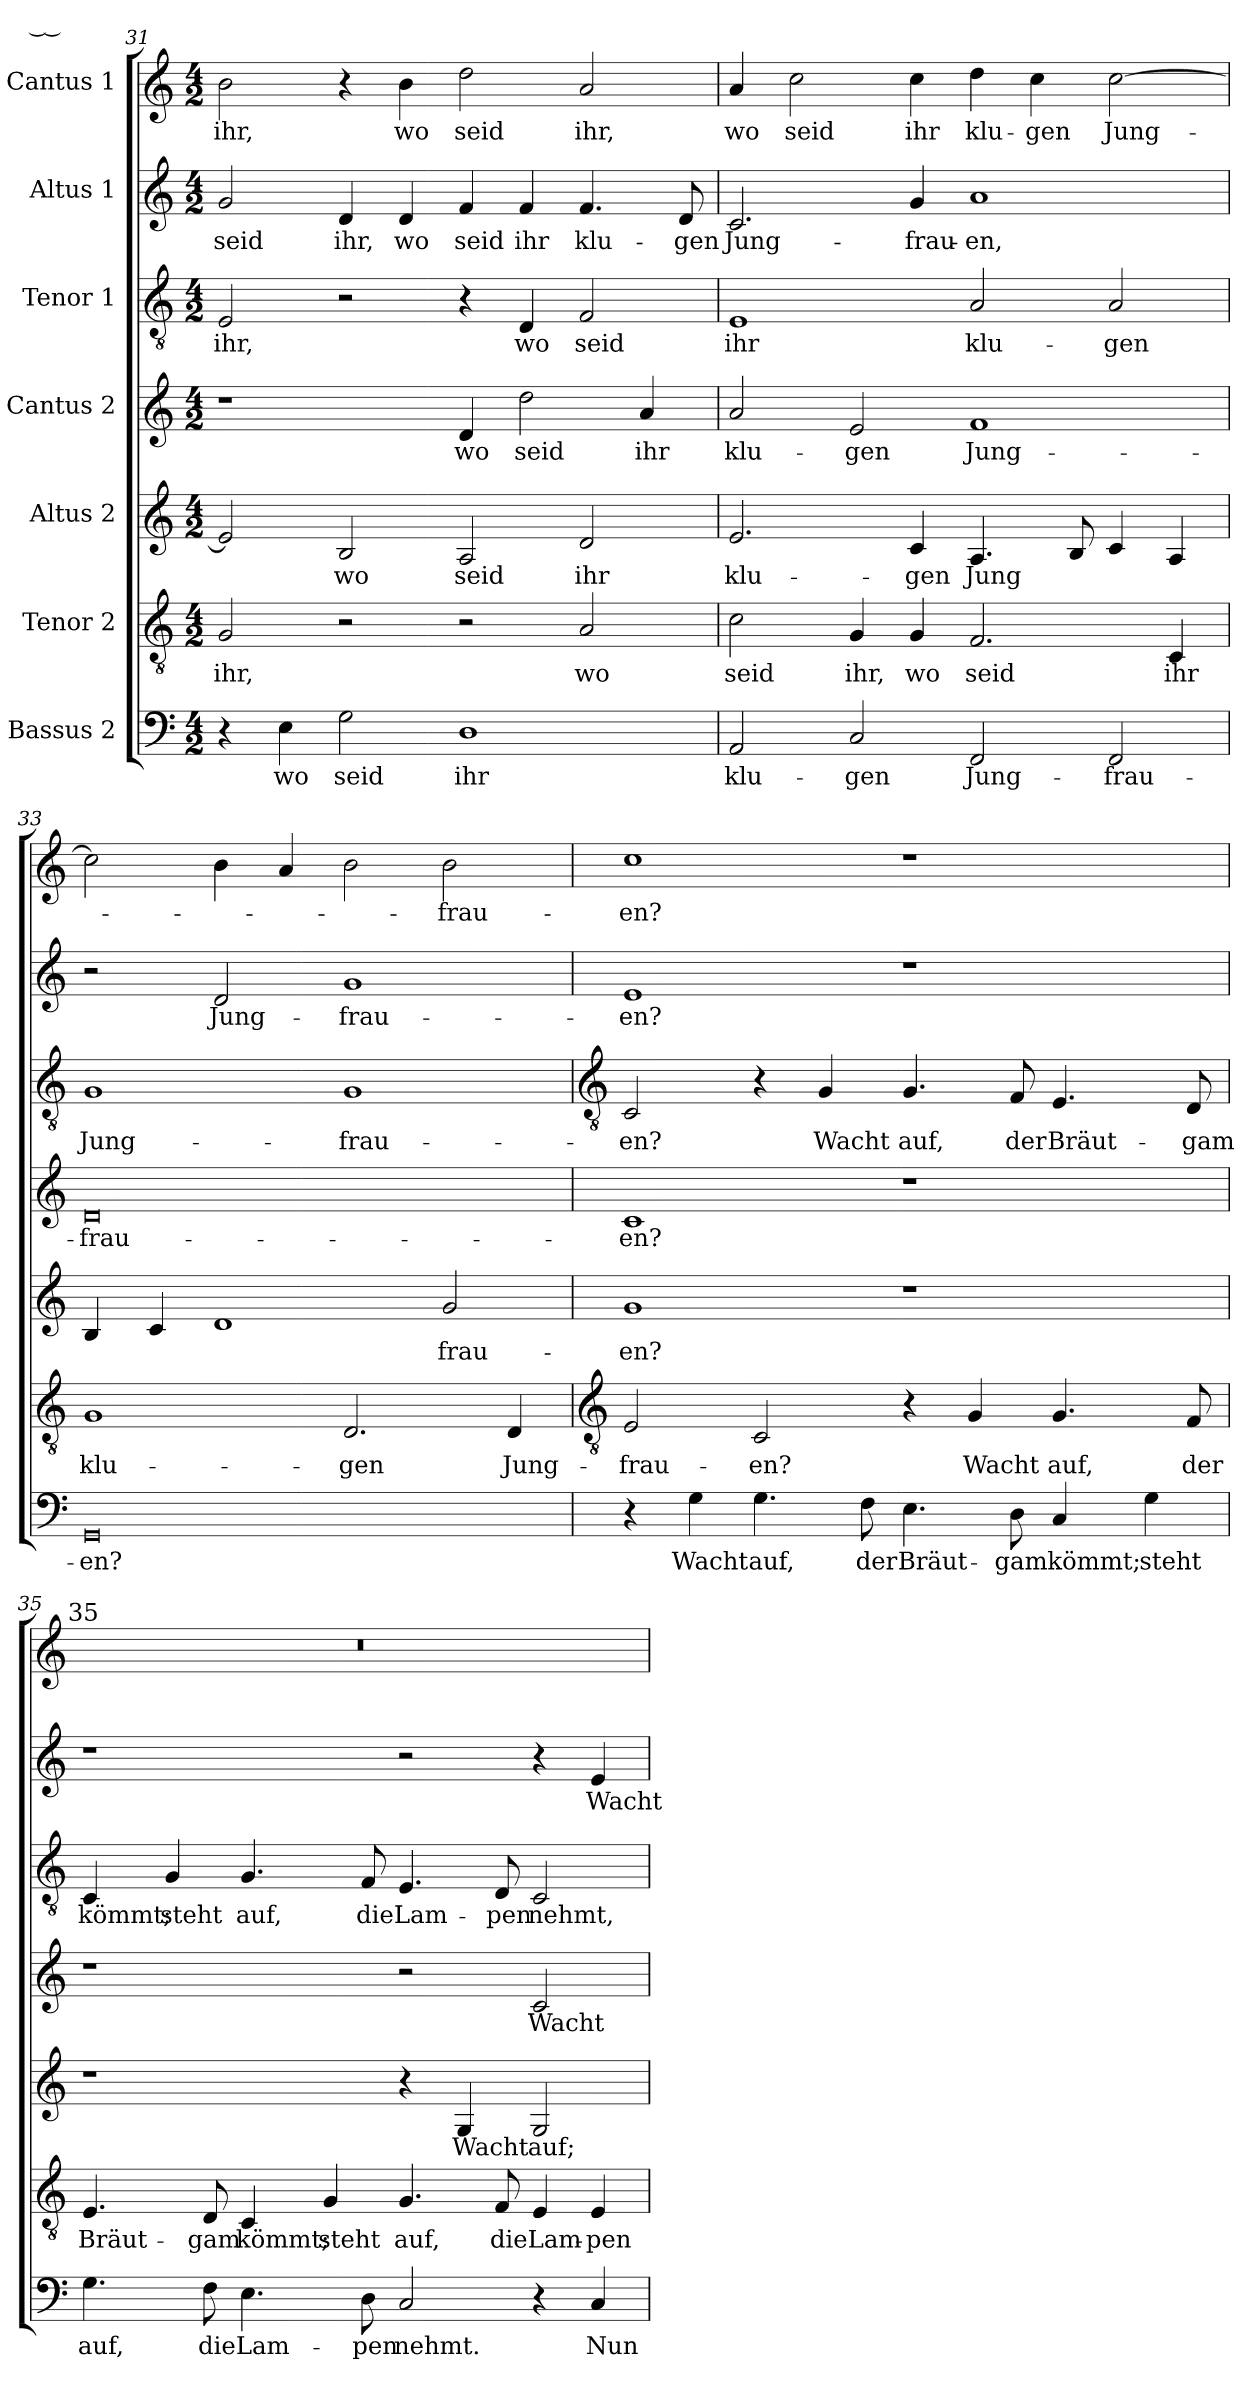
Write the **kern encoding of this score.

**kern	**text	**kern	**text	**kern	**text	**kern	**text	**kern	**text	**kern	**text	**kern	**text
*part7	*part7	*part6	*part6	*part5	*part5	*part4	*part4	*part3	*part3	*part2	*part2	*part1	*part1
*staff7	*staff7	*staff6	*staff6	*staff5	*staff5	*staff4	*staff4	*staff3	*staff3	*staff2	*staff2	*staff1	*staff1
*I"Bassus 2	*	*I"Tenor 2	*	*I"Altus 2	*	*I"Cantus 2	*	*I"Tenor 1	*	*I"Altus 1	*	*I"Cantus 1	*
!!LO:LB:g=z
*clefF4	*	*clefGv2	*	*clefG2	*	*clefG2	*	*clefGv2	*	*clefG2	*	*clefG2	*
*k[]	*	*k[]	*	*k[]	*	*k[]	*	*k[]	*	*k[]	*	*k[]	*
*C:	*	*C:	*	*C:	*	*C:	*	*C:	*	*C:	*	*C:	*
*M4/2	*	*M4/2	*	*M4/2	*	*M4/2	*	*M4/2	*	*M4/2	*	*M4/2	*
=31	=31	=31	=31	=31	=31	=31	=31	=31	=31	=31	=31	=31	=31
!	!	!	!LO:LY:b	!	!LO:LY:b	!	!	!	!LO:LY:b	!	!LO:LY:b	!	!LO:LY:b
4r	.	2G	ihr,	2e]	___	1r	.	2E	ihr,	2g	seid	2b	ihr,
!	!LO:LY:b	!	!	!	!	!	!	!	!	!	!	!	!
4E	wo	.	.	.	.	.	.	.	.	.	.	.	.
!	!LO:LY:b	!	!	!	!LO:LY:b	!	!	!	!	!	!LO:LY:b	!	!
2G	seid	2r	.	2B	wo	.	.	2r	.	4d	ihr,	4r	.
!	!	!	!	!	!	!	!	!	!	!	!LO:LY:b	!	!LO:LY:b
.	.	.	.	.	.	.	.	.	.	4d	wo	4b	wo
!	!LO:LY:b	!	!	!	!LO:LY:b	!	!LO:LY:b	!	!	!	!LO:LY:b	!	!LO:LY:b
1D	ihr	2r	.	2A	seid	4d	wo	4r	.	4f	seid	2dd	seid
!	!	!	!	!	!	!	!LO:LY:b	!	!LO:LY:b	!	!LO:LY:b	!	!
.	.	.	.	.	.	2dd	seid	4D	wo	4f	ihr	.	.
!	!	!	!LO:LY:b	!	!LO:LY:b	!	!	!	!LO:LY:b	!	!LO:LY:b	!	!LO:LY:b
.	.	2A	wo	2d	ihr	.	.	2F	seid	4.f	klu-	2a	ihr,
!	!	!	!	!	!	!	!LO:LY:b	!	!	!	!	!	!
.	.	.	.	.	.	4a	ihr	.	.	.	.	.	.
!	!	!	!	!	!	!	!	!	!	!	!LO:LY:b	!	!
.	.	.	.	.	.	.	.	.	.	8d	-gen	.	.
=32	=32	=32	=32	=32	=32	=32	=32	=32	=32	=32	=32	=32	=32
!	!LO:LY:b	!	!LO:LY:b	!	!LO:LY:b	!	!LO:LY:b	!	!LO:LY:b	!	!LO:LY:b	!	!LO:LY:b
2AA	klu-	2c	seid	2.e	klu-	2a	klu-	1E	ihr	2.c	Jung-	4a	wo
!	!	!	!	!	!	!	!	!	!	!	!	!	!LO:LY:b
.	.	.	.	.	.	.	.	.	.	.	.	2cc	seid
!	!LO:LY:b	!	!LO:LY:b	!	!	!	!LO:LY:b	!	!	!	!	!	!
2C	-gen	4G	ihr,	.	.	2e	-gen	.	.	.	.	.	.
!	!	!	!LO:LY:b	!	!LO:LY:b	!	!	!	!	!	!LO:LY:b	!	!LO:LY:b
.	.	4G	wo	4c	-gen	.	.	.	.	4g	-frau-	4cc	ihr
!	!LO:LY:b	!	!LO:LY:b	!	!LO:LY:b	!	!LO:LY:b	!	!LO:LY:b	!	!LO:LY:b	!	!LO:LY:b
2FF	Jung-	2.F	seid	4.A	Jung	1f	Jung-	2A	klu-	1a	-en,	4dd	klu-
!	!	!	!	!	!	!	!	!	!	!	!	!	!LO:LY:b
.	.	.	.	.	.	.	.	.	.	.	.	4cc	-gen
.	.	.	.	8B	.	.	.	.	.	.	.	.	.
!	!LO:LY:b	!	!	!	!	!	!	!	!LO:LY:b	!	!	!	!LO:LY:b
2FF	-frau-	.	.	4c	.	.	.	2A	-gen	.	.	[2cc	Jung-
!	!	!	!LO:LY:b	!	!	!	!	!	!	!	!	!	!
.	.	4C	ihr	4A	.	.	.	.	.	.	.	.	.
=33	=33	=33	=33	=33	=33	=33	=33	=33	=33	=33	=33	=33	=33
!	!LO:LY:b	!	!LO:LY:b	!	!	!	!LO:LY:b	!	!LO:LY:b	!	!	!	!
0GG	-en?	1G	klu-	4B	.	0d	-frau-	1G	Jung-	2r	.	2cc]	.
.	.	.	.	4c	.	.	.	.	.	.	.	.	.
!	!	!	!	!	!	!	!	!	!	!	!LO:LY:b	!	!
.	.	.	.	1d	.	.	.	.	.	2d	Jung-	4b	.
.	.	.	.	.	.	.	.	.	.	.	.	4a	.
!	!	!	!LO:LY:b	!	!	!	!	!	!LO:LY:b	!	!LO:LY:b	!	!
.	.	2.D	-gen	.	.	.	.	1G	-frau-	1g	-frau-	2b	.
!	!	!	!	!	!LO:LY:b	!	!	!	!	!	!	!	!LO:LY:b
.	.	.	.	2g	frau-	.	.	.	.	.	.	2b	-frau-
!	!	!	!LO:LY:b	!	!	!	!	!	!	!	!	!	!
.	.	4D	Jung-	.	.	.	.	.	.	.	.	.	.
!!LO:LB:g=z
=34	=34	=34	=34	=34	=34	=34	=34	=34	=34	=34	=34	=34	=34
*	*	*clefGv2	*	*	*	*	*	*clefGv2	*	*	*	*	*
!	!	!	!LO:LY:b	!	!LO:LY:b	!	!LO:LY:b	!	!LO:LY:b	!	!LO:LY:b	!	!LO:LY:b
4r	.	2E	-frau-	1g	-en?	1c	-en?	2C	-en?	1e	-en?	1cc	-en?
!	!LO:LY:b	!	!	!	!	!	!	!	!	!	!	!	!
4G	Wacht	.	.	.	.	.	.	.	.	.	.	.	.
!	!LO:LY:b	!	!LO:LY:b	!	!	!	!	!	!	!	!	!	!
4.G	auf,	2C	-en?	.	.	.	.	4r	.	.	.	.	.
!	!	!	!	!	!	!	!	!	!LO:LY:b	!	!	!	!
.	.	.	.	.	.	.	.	4G	Wacht	.	.	.	.
!	!LO:LY:b	!	!	!	!	!	!	!	!	!	!	!	!
8F	der	.	.	.	.	.	.	.	.	.	.	.	.
!	!LO:LY:b	!	!	!	!	!	!	!	!LO:LY:b	!	!	!	!
4.E	Bräut-	4r	.	1r	.	1r	.	4.G	auf,	1r	.	1r	.
!	!	!	!LO:LY:b	!	!	!	!	!	!	!	!	!	!
.	.	4G	Wacht	.	.	.	.	.	.	.	.	.	.
!	!LO:LY:b	!	!	!	!	!	!	!	!LO:LY:b	!	!	!	!
8D	-gam	.	.	.	.	.	.	8F	der	.	.	.	.
!	!LO:LY:b	!	!LO:LY:b	!	!	!	!	!	!LO:LY:b	!	!	!	!
4C	kömmt;	4.G	auf,	.	.	.	.	4.E	Bräut-	.	.	.	.
!	!LO:LY:b	!	!	!	!	!	!	!	!	!	!	!	!
4G	steht	.	.	.	.	.	.	.	.	.	.	.	.
!	!	!	!LO:LY:b	!	!	!	!	!	!LO:LY:b	!	!	!	!
.	.	8F	der	.	.	.	.	8D	-gam	.	.	.	.
=35	=35	=35	=35	=35	=35	=35	=35	=35	=35	=35	=35	=35	=35
!	!	!	!	!	!	!	!	!	!	!	!	!LO:TX:a:cj:t=35	!
!	!LO:LY:b	!	!LO:LY:b	!	!	!	!	!	!LO:LY:b	!	!	!	!
4.G	auf,	4.E	Bräut-	1r	.	1r	.	4C	kömmt;	1r	.	0r	.
!	!	!	!	!	!	!	!	!	!LO:LY:b	!	!	!	!
.	.	.	.	.	.	.	.	4G	steht	.	.	.	.
!	!LO:LY:b	!	!LO:LY:b	!	!	!	!	!	!	!	!	!	!
8F	die	8D	-gam	.	.	.	.	.	.	.	.	.	.
!	!LO:LY:b	!	!LO:LY:b	!	!	!	!	!	!LO:LY:b	!	!	!	!
4.E	Lam-	4C	kömmt;	.	.	.	.	4.G	auf,	.	.	.	.
!	!	!	!LO:LY:b	!	!	!	!	!	!	!	!	!	!
.	.	4G	steht	.	.	.	.	.	.	.	.	.	.
!	!LO:LY:b	!	!	!	!	!	!	!	!LO:LY:b	!	!	!	!
8D	-pen	.	.	.	.	.	.	8F	die	.	.	.	.
!	!LO:LY:b	!	!LO:LY:b	!	!	!	!	!	!LO:LY:b	!	!	!	!
2C	nehmt.	4.G	auf,	4r	.	2r	.	4.E	Lam-	2r	.	.	.
!	!	!	!	!	!LO:LY:b	!	!	!	!	!	!	!	!
.	.	.	.	4G	Wacht	.	.	.	.	.	.	.	.
!	!	!	!LO:LY:b	!	!	!	!	!	!LO:LY:b	!	!	!	!
.	.	8F	die	.	.	.	.	8D	-pen	.	.	.	.
!	!	!	!LO:LY:b	!	!LO:LY:b	!	!LO:LY:b	!	!LO:LY:b	!	!	!	!
4r	.	4E	Lam-	2G	auf;	2c	Wacht	2C	nehmt,	4r	.	.	.
!	!LO:LY:b	!	!LO:LY:b	!	!	!	!	!	!	!	!LO:LY:b	!	!
4C	Nun	4E	-pen	.	.	.	.	.	.	4e	Wacht	.	.
=	=	=	=	=	=	=	=	=	=	=	=	=	=
*-	*-	*-	*-	*-	*-	*-	*-	*-	*-	*-	*-	*-	*-
